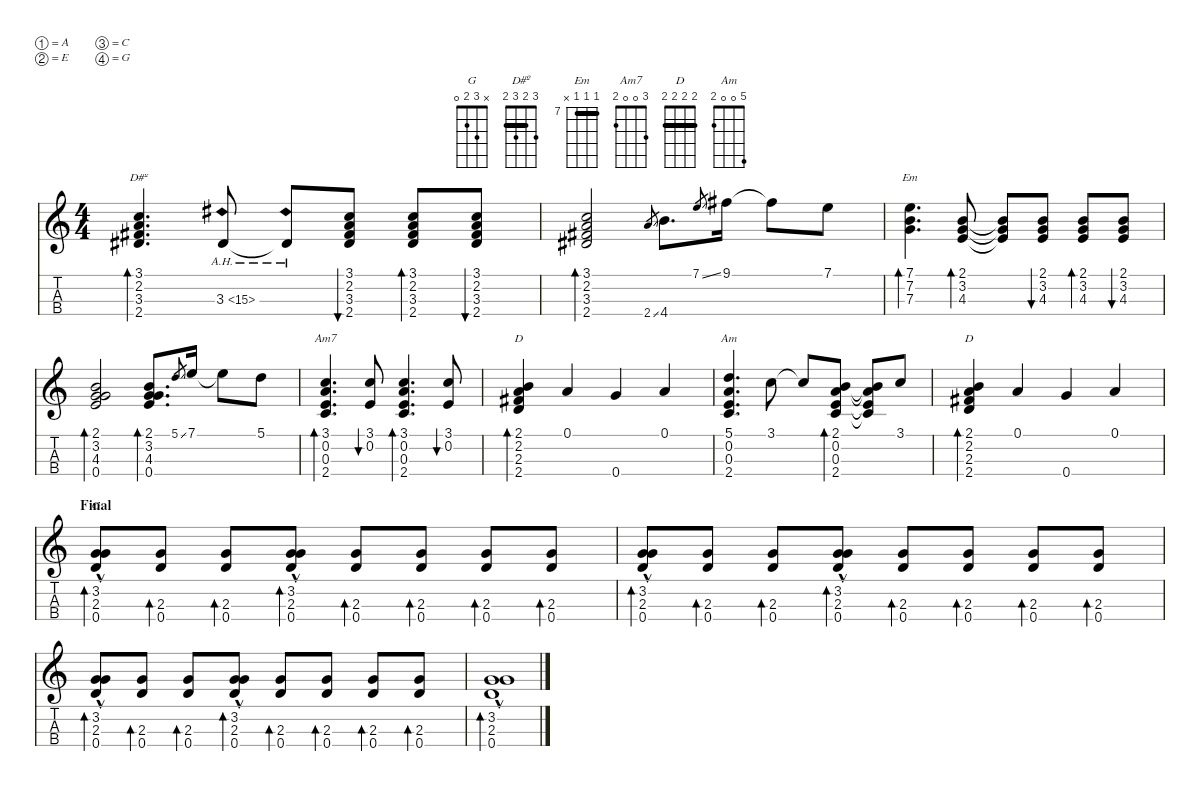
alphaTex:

\defaultSystemsLayout 4
\hideDynamics
\bracketExtendMode nobrackets
\otherSystemsTrackNameOrientation horizontal
\defaultBarNumberDisplay Hide
\track ("Ukulele" " ") {defaultSystemsLayout 4 instrument acousticguitarnylon}
\staff {score tabs}
\tuning (A4 E4 C4 G4)
\displaytranspose 0
\chord ("G" x 3 2 0) {showfingering false}
\chord ("D#º" 3 2 3 2) {showfingering false barre 2}
\chord ("Em" 7 7 7 x) {firstfret 7 showfingering false barre (7 7)}
\chord ("Am7" 3 0 0 2) {showfingering false}
\chord ("D" 2 2 2 2) {showfingering false barre (2 2 2)}
\chord ("Am" 5 0 0 2) {showfingering false}
\ts (4 4)
\tempo (100 hide)
\clef g2
\ks c
(2.2{acc #} 3.3{acc #} 2.4 3.1).4{d bd 30 ch "D#º" dy ff beam Up} 3.3{ah 12 acc #}.8{beam Up} 3.3{ah 12 t acc #}.8{beam Up} (2.2{acc #} 3.3{acc #} 2.4 3.1).8{bu 30 beam Up} (2.2{acc #} 3.3{acc #} 2.4 3.1).8{bd 30 beam Up} (2.2{acc #} 3.3{acc #} 2.4 3.1).8{bu 30 beam Up} |
(2.2{acc #} 3.3{acc #} 2.4 3.1).2{bd 30 beam Up} 2.4{ss}.8{gr beam Up} 4.4.8{d beam Down} 7.1{ss}.8{gr beam Up} 9.1{acc #}.16{beam Down} 9.1{t acc #}.8{beam Down} 7.1.8{beam Down} |
(7.3 7.2 7.1).4{d bd 30 ch "Em" beam Down} (2.1 3.2 4.3).8{bd 30 beam Up} (2.1{t} 3.2{t} 4.3{t}).8{beam Up} (2.1 3.2 4.3).8{bu 30 beam Up} (2.1 3.2 4.3).8{bd 30 beam Up} (2.1 3.2 4.3).8{bu 30 beam Up} |
(2.1 3.2 4.3 0.4).2{bd 30 beam Up} (2.1 3.2 4.3 0.4).8{d bd 30 beam Up} 5.1{ss}.8{gr beam Up} 7.1.16{beam Up} 7.1{t}.8{beam Down} 5.1.8{beam Down} |
(2.4 0.3 0.2 3.1).4{d bd 30 ch "Am7" beam Up} (0.2 3.1).8{bu 30 beam Up} (2.4 0.3 0.2 3.1).4{d bd 30 beam Up} (0.2 3.1).8{bu 30 beam Up} |
(2.3 2.2{acc #} 2.4 2.1).4{bd 30 ch "D" beam Up} 0.1.4{beam Up} 0.4.4{beam Up} 0.1.4{beam Up} |
(0.3 0.2 2.4 5.1).4{d ch "Am" beam Up} 3.1.8{beam Down} 3.1{t}.8{beam Up} (0.3 0.2 2.4 2.1).8{bd 30 beam Up} (2.1{t} 2.4{t} 0.2{t} 0.3{t}).8{beam Up} 3.1.8{beam Up} |
(2.3 2.2{acc #} 2.4 2.1).4{bd 30 ch "D" beam Up} 0.1.4{beam Up} 0.4.4{beam Up} 0.1.4{beam Up} |
\section ("" "Final")
(0.4{hac} 3.2{hac} 2.3{hac}).8{bd 39 ch "G" dy mf beam Up} (0.4 2.3).8{bd 39 beam Up} (0.4 2.3).8{bd 39 beam Up} (0.4{hac} 3.2{hac} 2.3{hac}).8{bd 39 beam Up} (0.4 2.3).8{bd 39 beam Up} (0.4 2.3).8{bd 39 beam Up} (0.4 2.3).8{bd 39 beam Up} (0.4 2.3).8{bd 39 beam Up} |
(0.4{hac} 3.2{hac} 2.3{hac}).8{bd 39 beam Up} (0.4 2.3).8{bd 39 beam Up} (0.4 2.3).8{bd 39 beam Up} (0.4{hac} 3.2{hac} 2.3{hac}).8{bd 39 beam Up} (0.4 2.3).8{bd 39 beam Up} (0.4 2.3).8{bd 39 beam Up} (0.4 2.3).8{bd 39 beam Up} (0.4 2.3).8{bd 39 beam Up} |
(0.4{hac} 3.2{hac} 2.3{hac}).8{bd 39 beam Up} (0.4 2.3).8{bd 39 beam Up} (0.4 2.3).8{bd 39 beam Up} (0.4{hac} 3.2{hac} 2.3{hac}).8{bd 39 beam Up} (0.4 2.3).8{bd 39 beam Up} (0.4 2.3).8{bd 39 beam Up} (0.4 2.3).8{bd 39 beam Up} (0.4 2.3).8{bd 39 beam Up} |
(0.4{hac} 3.2{hac} 2.3{hac}).1{bd 39 beam Up}
